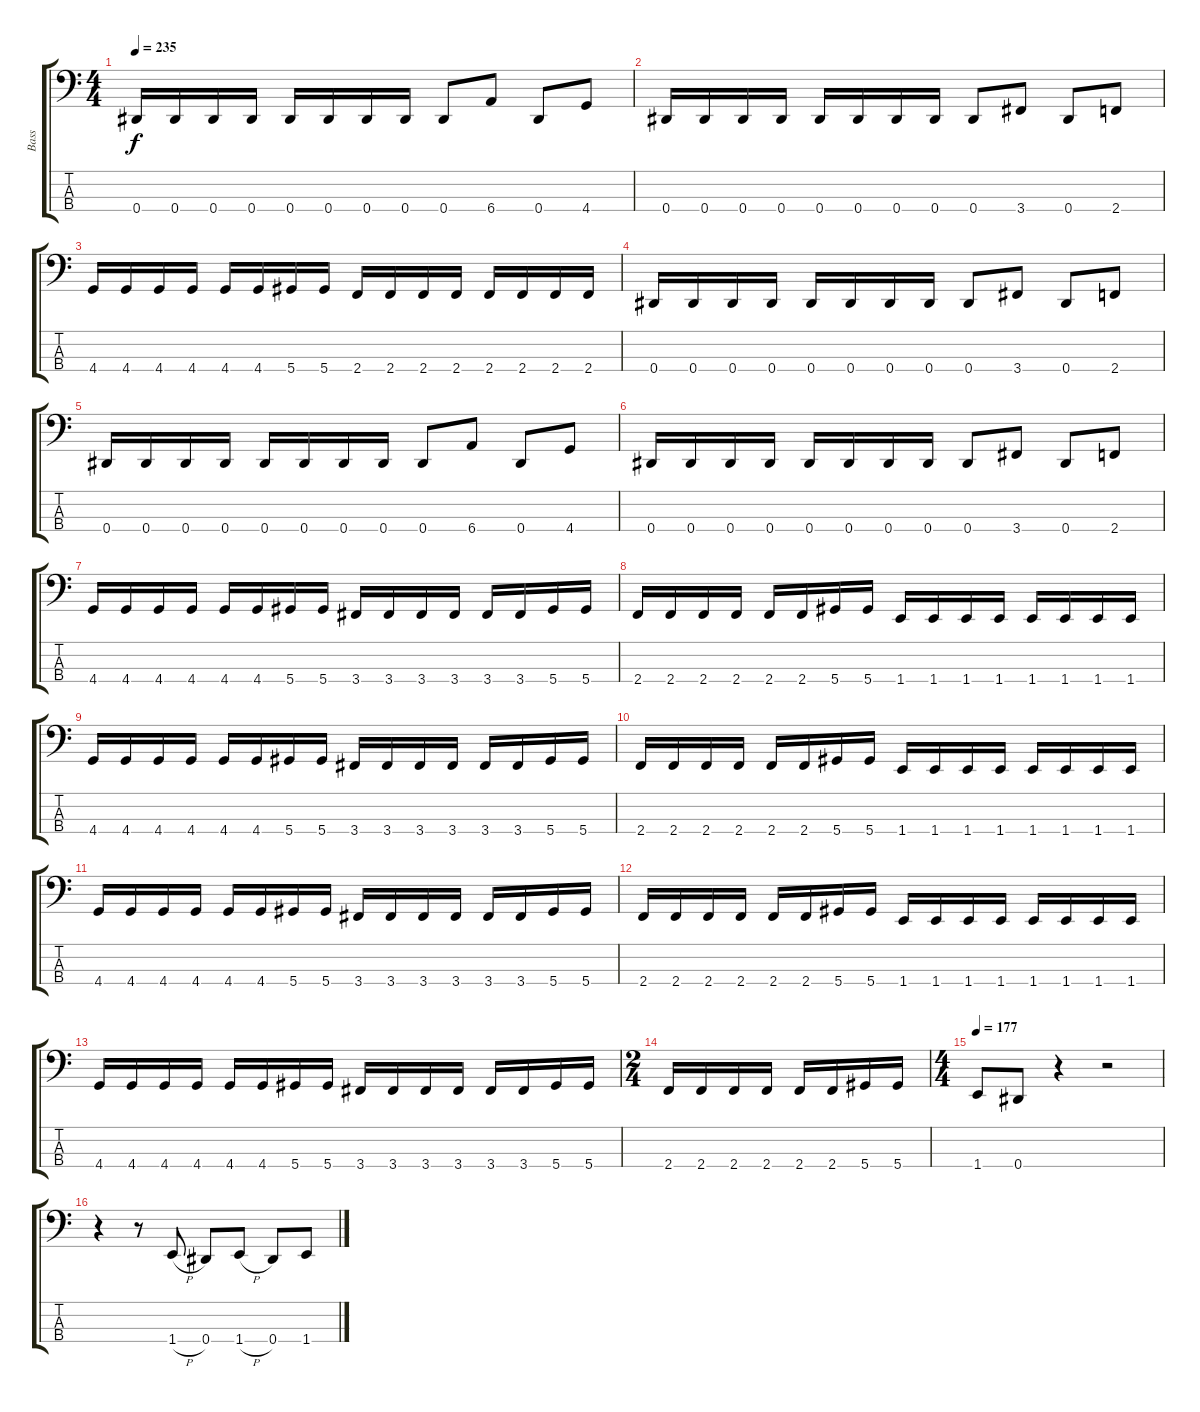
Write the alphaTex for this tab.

\track ("Bass" "Bass") {instrument electricbasspick}
\staff {score tabs}
\tuning (Gb2 Db2 Ab1 Eb1) {hide}
\ts (4 4)
\tempo 235
\clef f4
\ks c
0.4.16{dy f} 0.4.16 0.4.16 0.4.16 0.4.16 0.4.16 0.4.16 0.4.16 0.4.8 6.4.8 0.4.8 4.4.8 |
0.4.16 0.4.16 0.4.16 0.4.16 0.4.16 0.4.16 0.4.16 0.4.16 0.4.8 3.4.8 0.4.8 2.4.8 |
4.4.16 4.4.16 4.4.16 4.4.16 4.4.16 4.4.16 5.4.16 5.4.16 2.4.16 2.4.16 2.4.16 2.4.16 2.4.16 2.4.16 2.4.16 2.4.16 |
0.4.16 0.4.16 0.4.16 0.4.16 0.4.16 0.4.16 0.4.16 0.4.16 0.4.8 3.4.8 0.4.8 2.4.8 |
0.4.16 0.4.16 0.4.16 0.4.16 0.4.16 0.4.16 0.4.16 0.4.16 0.4.8 6.4.8 0.4.8 4.4.8 |
0.4.16 0.4.16 0.4.16 0.4.16 0.4.16 0.4.16 0.4.16 0.4.16 0.4.8 3.4.8 0.4.8 2.4.8 |
4.4.16 4.4.16 4.4.16 4.4.16 4.4.16 4.4.16 5.4.16 5.4.16 3.4.16 3.4.16 3.4.16 3.4.16 3.4.16 3.4.16 5.4.16 5.4.16 |
2.4.16 2.4.16 2.4.16 2.4.16 2.4.16 2.4.16 5.4.16 5.4.16 1.4.16 1.4.16 1.4.16 1.4.16 1.4.16 1.4.16 1.4.16 1.4.16 |
4.4.16 4.4.16 4.4.16 4.4.16 4.4.16 4.4.16 5.4.16 5.4.16 3.4.16 3.4.16 3.4.16 3.4.16 3.4.16 3.4.16 5.4.16 5.4.16 |
2.4.16 2.4.16 2.4.16 2.4.16 2.4.16 2.4.16 5.4.16 5.4.16 1.4.16 1.4.16 1.4.16 1.4.16 1.4.16 1.4.16 1.4.16 1.4.16 |
4.4.16 4.4.16 4.4.16 4.4.16 4.4.16 4.4.16 5.4.16 5.4.16 3.4.16 3.4.16 3.4.16 3.4.16 3.4.16 3.4.16 5.4.16 5.4.16 |
2.4.16 2.4.16 2.4.16 2.4.16 2.4.16 2.4.16 5.4.16 5.4.16 1.4.16 1.4.16 1.4.16 1.4.16 1.4.16 1.4.16 1.4.16 1.4.16 |
4.4.16 4.4.16 4.4.16 4.4.16 4.4.16 4.4.16 5.4.16 5.4.16 3.4.16 3.4.16 3.4.16 3.4.16 3.4.16 3.4.16 5.4.16 5.4.16 |
\ts (2 4)
2.4.16 2.4.16 2.4.16 2.4.16 2.4.16 2.4.16 5.4.16 5.4.16 |
\ts (4 4)
\tempo 177
1.4.8 0.4.8 r.4 r.2 |
r.4 r.8 1.4{h}.8 0.4.8 1.4{h}.8 0.4.8 1.4.8
